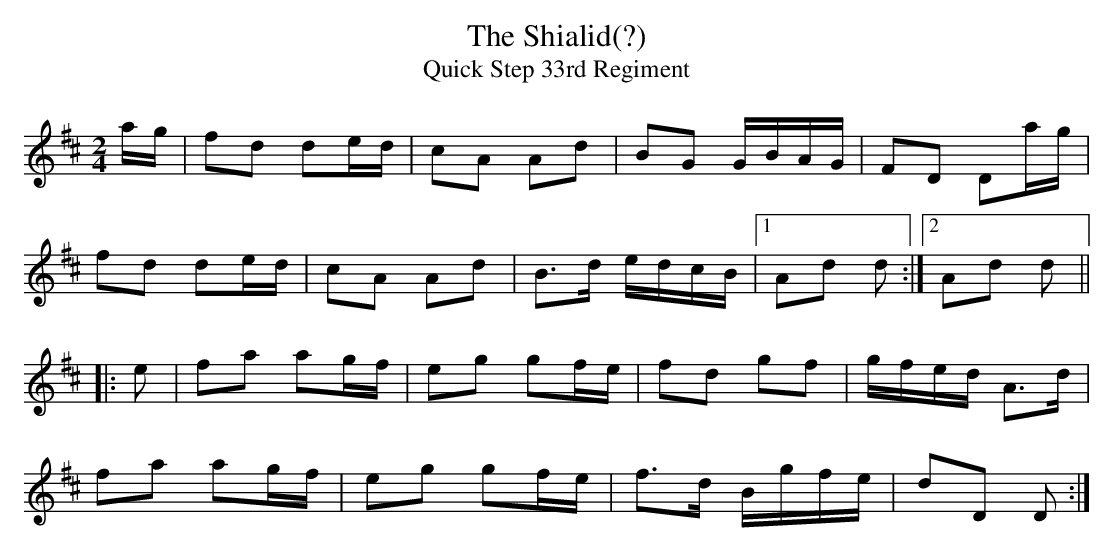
X:1
T:Shialid(?), The
T:Quick Step 33rd Regiment
M:2/4
L:1/8
K:D
a/g/|fd de/d/|cA Ad|BG G/B/A/G/|FD Da/g/|
fd de/d/|cA Ad|B>d e/d/c/B/|1 Ad d:|2 Ad d||
|:e|fa ag/f/|eg gf/e/|fd gf|g/f/e/d/ A>d|
fa ag/f/|eg gf/e/|f>d B/g/f/e/|dD D:|
